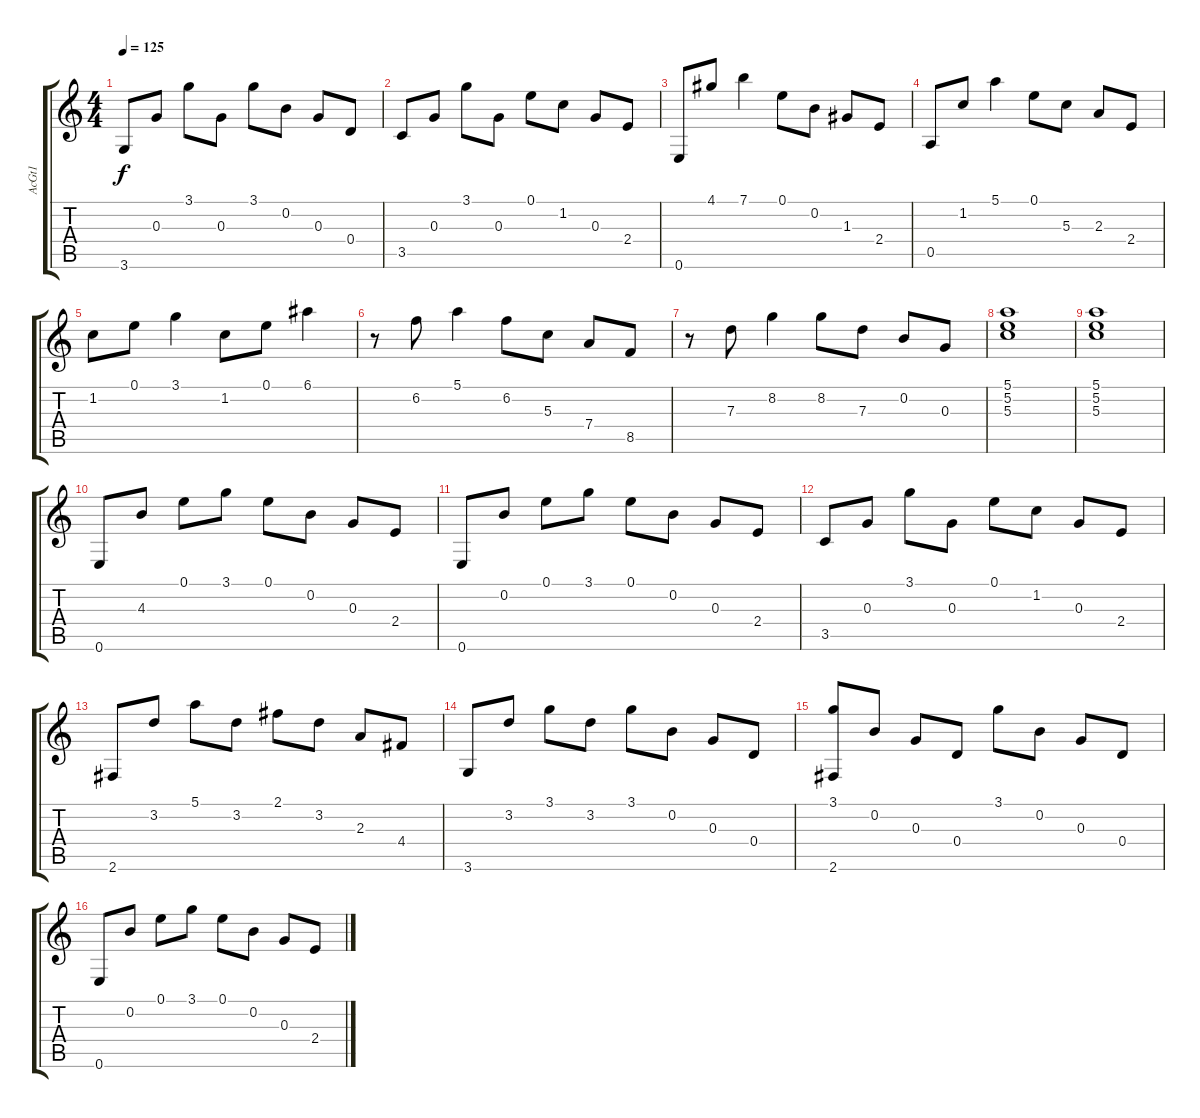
\track ("AcGt1" "AcGt1") {instrument acousticguitarsteel}
\staff {score tabs}
\tuning (E4 B3 G3 D3 A2 E2) {hide}
\ts (4 4)
\tempo 125
\clef g2
\ks c
3.6.8{dy f} 0.3.8 3.1.8 0.3.8 3.1.8 0.2.8 0.3.8 0.4.8 |
3.5.8 0.3.8 3.1.8 0.3.8 0.1.8 1.2.8 0.3.8 2.4.8 |
0.6.8 4.1.8 7.1.4 0.1.8 0.2.8 1.3.8 2.4.8 |
0.5.8 1.2.8 5.1.4 0.1.8 5.3.8 2.3.8 2.4.8 |
1.2.8 0.1.8 3.1.4 1.2.8 0.1.8 6.1.4 |
r.8 6.2.8 5.1.4 6.2.8 5.3.8 7.4.8 8.5.8 |
r.8 7.3.8 8.2.4 8.2.8 7.3.8 0.2.8 0.3.8 |
(5.1 5.2 5.3).1 |
(5.1 5.2 5.3).1 |
0.6.8 4.3.8 0.1.8 3.1.8 0.1.8 0.2.8 0.3.8 2.4.8 |
0.6.8 0.2.8 0.1.8 3.1.8 0.1.8 0.2.8 0.3.8 2.4.8 |
3.5.8 0.3.8 3.1.8 0.3.8 0.1.8 1.2.8 0.3.8 2.4.8 |
2.6.8 3.2.8 5.1.8 3.2.8 2.1.8 3.2.8 2.3.8 4.4.8 |
3.6.8 3.2.8 3.1.8 3.2.8 3.1.8 0.2.8 0.3.8 0.4.8 |
(3.1 2.6).8 0.2.8 0.3.8 0.4.8 3.1.8 0.2.8 0.3.8 0.4.8 |
0.6.8 0.2.8 0.1.8 3.1.8 0.1.8 0.2.8 0.3.8 2.4.8
